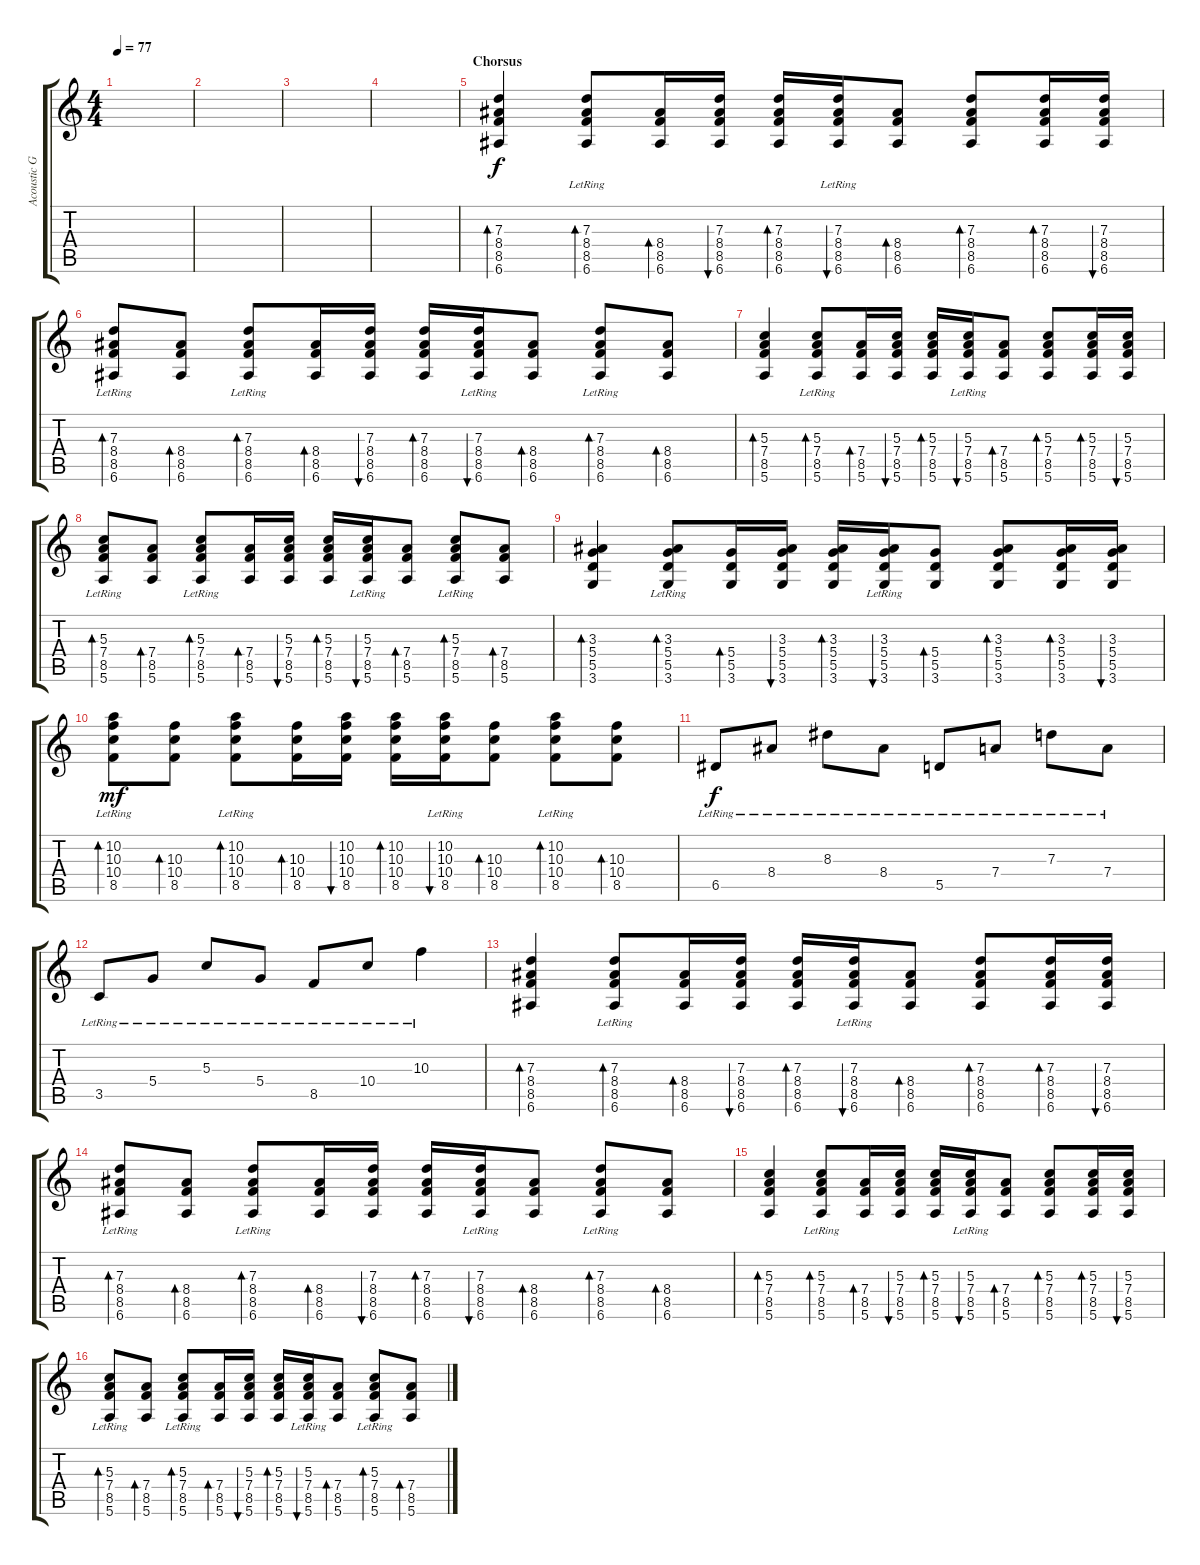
\track ("Acoustic Guitar" "Acoustic G") {instrument acousticguitarsteel}
\staff {score tabs}
\tuning (E4 B3 G3 D3 A2 E2) {hide}
\ts (4 4)
\tempo 77
\clef g2
\ks c
|
|
|
|
\section ("" "Chorsus")
(7.3 8.4 8.5 6.6).4{bd 30} (7.3{lr} 8.4 8.5 6.6).8{bd 30} (8.4 8.5 6.6).16{bd 30} (7.3 8.4 8.5 6.6).16{bu 30} (7.3 8.4 8.5 6.6).16{bd 30} (7.3{lr} 8.4 8.5 6.6).16{bu 30} (8.4 8.5 6.6).8{bd 30} (7.3 8.4 8.5 6.6).8{bd 30} (7.3 8.4 8.5 6.6).16{bd 30} (7.3 8.4 8.5 6.6).16{bu 30} |
(7.3{lr} 8.4 8.5 6.6).8{bd 30} (8.4 8.5 6.6).8{bd 30} (7.3{lr} 8.4 8.5 6.6).8{bd 30} (8.4 8.5 6.6).16{bd 30} (7.3 8.4 8.5 6.6).16{bu 30} (7.3 8.4 8.5 6.6).16{bd 30} (7.3{lr} 8.4 8.5 6.6).16{bu 30} (8.4 8.5 6.6).8{bd 30} (7.3{lr} 8.4 8.5 6.6).8{bd 30} (8.4 8.5 6.6).8{bd 30} |
(5.3 7.4 8.5 5.6).4{bd 30} (5.3{lr} 7.4 8.5 5.6).8{bd 30} (7.4 8.5 5.6).16{bd 30} (5.3 7.4 8.5 5.6).16{bu 30} (5.3 7.4 8.5 5.6).16{bd 30} (5.3{lr} 7.4 8.5 5.6).16{bu 30} (7.4 8.5 5.6).8{bd 30} (5.3 7.4 8.5 5.6).8{bd 30} (5.3 7.4 8.5 5.6).16{bd 30} (5.3 7.4 8.5 5.6).16{bu 30} |
(5.3{lr} 7.4 8.5 5.6).8{bd 30} (7.4 8.5 5.6).8{bd 30} (5.3{lr} 7.4 8.5 5.6).8{bd 30} (7.4 8.5 5.6).16{bd 30} (5.3 7.4 8.5 5.6).16{bu 30} (5.3 7.4 8.5 5.6).16{bd 30} (5.3{lr} 7.4 8.5 5.6).16{bu 30} (7.4 8.5 5.6).8{bd 30} (5.3{lr} 7.4 8.5 5.6).8{bd 30} (7.4 8.5 5.6).8{bd 30} |
(3.3 5.4 5.5 3.6).4{bd 30} (3.3{lr} 5.4 5.5 3.6).8{bd 30} (5.4 5.5 3.6).16{bd 30} (3.3 5.4 5.5 3.6).16{bu 30} (3.3 5.4 5.5 3.6).16{bd 30} (3.3{lr} 5.4 5.5 3.6).16{bu 30} (5.4 5.5 3.6).8{bd 30} (3.3 5.4 5.5 3.6).8{bd 30} (3.3 5.4 5.5 3.6).16{bd 30} (3.3 5.4 5.5 3.6).16{bu 30} |
(10.2{lr} 10.3 10.4 8.5).8{bd 30 dy mf} (10.3 10.4 8.5).8{bd 30} (10.2{lr} 10.3 10.4 8.5).8{bd 30} (10.3 10.4 8.5).16{bd 30} (10.2 10.3 10.4 8.5).16{bu 30} (10.2 10.3 10.4 8.5).16{bd 30} (10.2{lr} 10.3 10.4 8.5).16{bu 30} (10.3 10.4 8.5).8{bd 30} (10.2{lr} 10.3 10.4 8.5).8{bd 30} (10.3 10.4 8.5).8{bd 30} |
6.5{lr}.8{dy f} 8.4{lr}.8 8.3{lr}.8 8.4{lr}.8 5.5{lr}.8 7.4{lr}.8 7.3{lr}.8 7.4{lr}.8 |
3.5{lr}.8 5.4{lr}.8 5.3{lr}.8 5.4{lr}.8 8.5{lr}.8 10.4{lr}.8 10.3{lr}.4 |
(7.3 8.4 8.5 6.6).4{bd 30} (7.3{lr} 8.4 8.5 6.6).8{bd 30} (8.4 8.5 6.6).16{bd 30} (7.3 8.4 8.5 6.6).16{bu 30} (7.3 8.4 8.5 6.6).16{bd 30} (7.3{lr} 8.4 8.5 6.6).16{bu 30} (8.4 8.5 6.6).8{bd 30} (7.3 8.4 8.5 6.6).8{bd 30} (7.3 8.4 8.5 6.6).16{bd 30} (7.3 8.4 8.5 6.6).16{bu 30} |
(7.3{lr} 8.4 8.5 6.6).8{bd 30} (8.4 8.5 6.6).8{bd 30} (7.3{lr} 8.4 8.5 6.6).8{bd 30} (8.4 8.5 6.6).16{bd 30} (7.3 8.4 8.5 6.6).16{bu 30} (7.3 8.4 8.5 6.6).16{bd 30} (7.3{lr} 8.4 8.5 6.6).16{bu 30} (8.4 8.5 6.6).8{bd 30} (7.3{lr} 8.4 8.5 6.6).8{bd 30} (8.4 8.5 6.6).8{bd 30} |
(5.3 7.4 8.5 5.6).4{bd 30} (5.3{lr} 7.4 8.5 5.6).8{bd 30} (7.4 8.5 5.6).16{bd 30} (5.3 7.4 8.5 5.6).16{bu 30} (5.3 7.4 8.5 5.6).16{bd 30} (5.3{lr} 7.4 8.5 5.6).16{bu 30} (7.4 8.5 5.6).8{bd 30} (5.3 7.4 8.5 5.6).8{bd 30} (5.3 7.4 8.5 5.6).16{bd 30} (5.3 7.4 8.5 5.6).16{bu 30} |
(5.3{lr} 7.4 8.5 5.6).8{bd 30} (7.4 8.5 5.6).8{bd 30} (5.3{lr} 7.4 8.5 5.6).8{bd 30} (7.4 8.5 5.6).16{bd 30} (5.3 7.4 8.5 5.6).16{bu 30} (5.3 7.4 8.5 5.6).16{bd 30} (5.3{lr} 7.4 8.5 5.6).16{bu 30} (7.4 8.5 5.6).8{bd 30} (5.3{lr} 7.4 8.5 5.6).8{bd 30} (7.4 8.5 5.6).8{bd 30}
